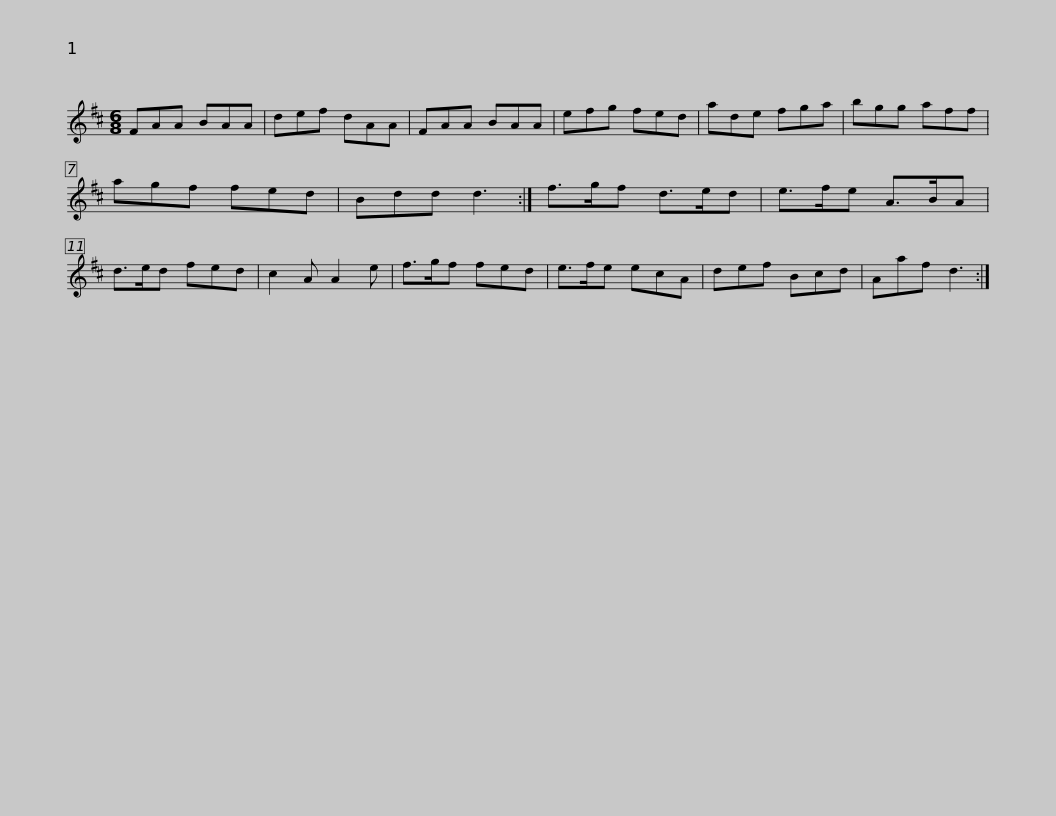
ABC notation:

X:1
L:1/8
M:6/8
I:linebreak $
K:D
V:1 treble
V:1
 FAA BAA | def dAA | FAA BAA | efg fed | ade fga | %5
 bgg aff | agf fed |$ Bdd d3 :| f>gf d>ed | e>fe A>BA | %10
 d>ed fed | c2 A A2 e | f>gf fed | e>fe ecA |$ def Bcd | %15
 Aaf d3 :| %16
